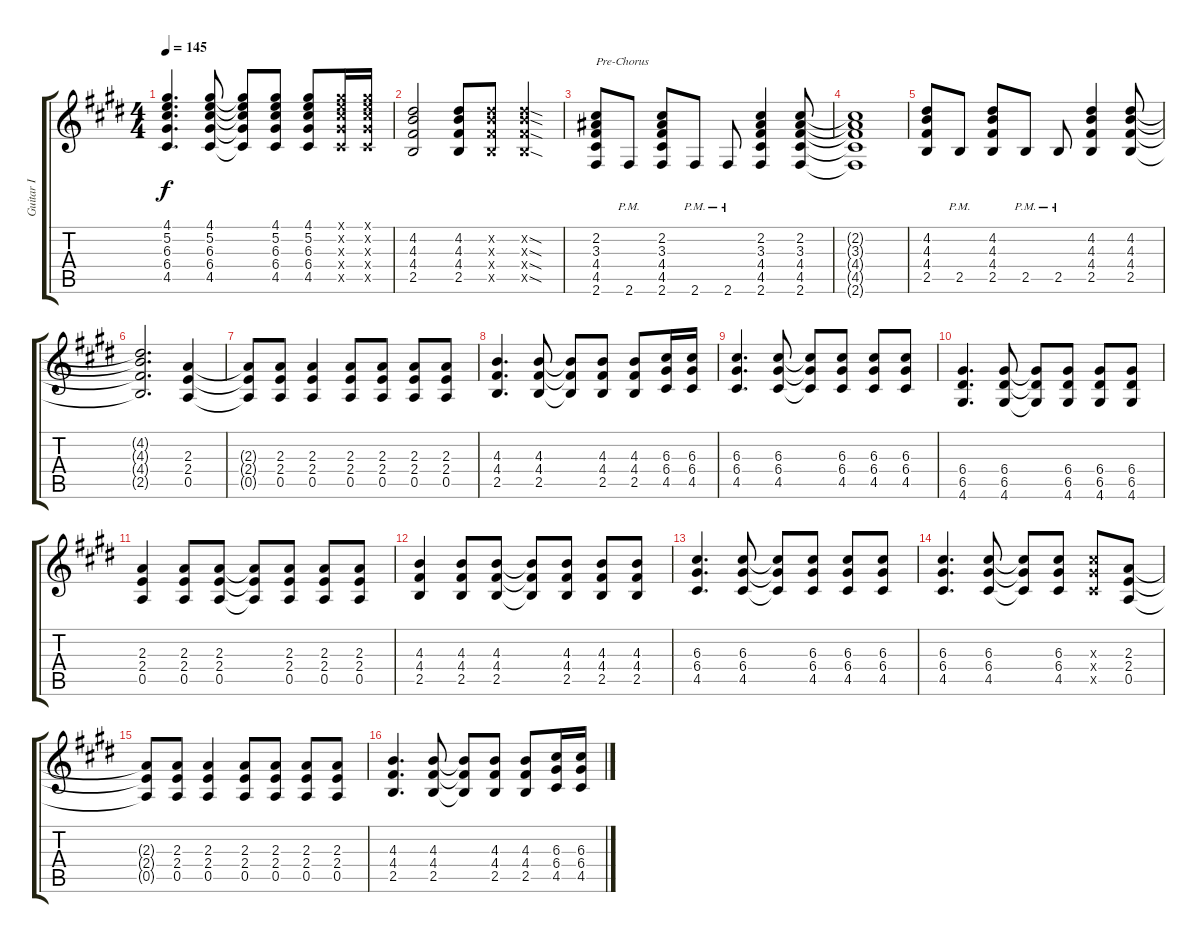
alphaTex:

\track ("Guitar I" "Guitar I") {instrument overdrivenguitar}
\staff {score tabs}
\tuning (E4 B3 G3 D3 A2 E2) {hide}
\ts (4 4)
\tempo 145
\clef g2
\ks e
(4.1 5.2 6.3 6.4 4.5).4{d dy f instrument overdrivenguitar} (4.1 5.2 6.3 6.4 4.5).8 (4.1{t} 5.2{t} 6.3{t} 6.4{t} 4.5{t}).8 (4.1 5.2 6.3 6.4 4.5).8 (4.1 5.2 6.3 6.4 4.5).8 (4.1{x} 5.2{x} 6.3{x} 6.4{x} 4.5{x}).16 (4.1{x} 5.2{x} 6.3{x} 6.4{x} 4.5{x}).16 |
(4.2 4.3 4.4 2.5).2 (4.2 4.3 4.4 2.5).8 (4.2{x} 4.3{x} 4.4{x} 2.5{x}).8 (4.2{sod x} 4.3{sod x} 4.4{sod x} 2.5{sod x}).4 |
(2.2 3.3 4.4 4.5 2.6).8{txt "Pre-Chorus"} 2.6{pm}.8 (2.2 3.3 4.4 4.5 2.6).8 2.6{pm}.8 2.6{pm}.8 (2.2 3.3 4.4 4.5 2.6).4 (2.2 3.3 4.4 4.5 2.6).8 |
(2.2{t} 3.3{t} 4.4{t} 4.5{t} 2.6{t}).1 |
(4.2 4.3 4.4 2.5).8 2.5{pm}.8 (4.2 4.3 4.4 2.5).8 2.5{pm}.8 2.5{pm}.8 (4.2 4.3 4.4 2.5).4 (4.2 4.3 4.4 2.5).8 |
(4.2{t} 4.3{t} 4.4{t} 2.5{t}).2{d} (2.3 2.4 0.5).4 |
(2.3{t} 2.4{t} 0.5{t}).8 (2.3 2.4 0.5).8 (2.3 2.4 0.5).4 (2.3 2.4 0.5).8 (2.3 2.4 0.5).8 (2.3 2.4 0.5).8 (2.3 2.4 0.5).8 |
(4.3 4.4 2.5).4{d} (4.3 4.4 2.5).8 (4.3{t} 4.4{t} 2.5{t}).8 (4.3 4.4 2.5).8 (4.3 4.4 2.5).8 (6.3 6.4 4.5).16 (6.3 6.4 4.5).16 |
(6.3 6.4 4.5).4{d} (6.3 6.4 4.5).8 (6.3{t} 6.4{t} 4.5{t}).8 (6.3 6.4 4.5).8 (6.3 6.4 4.5).8 (6.3 6.4 4.5).8 |
(6.4 6.5 4.6).4{d} (6.4 6.5 4.6).8 (6.4{t} 6.5{t} 4.6{t}).8 (6.4 6.5 4.6).8 (6.4 6.5 4.6).8 (6.4 6.5 4.6).8 |
(2.3 2.4 0.5).4 (2.3 2.4 0.5).8 (2.3 2.4 0.5).8 (2.3{t} 2.4{t} 0.5{t}).8 (2.3 2.4 0.5).8 (2.3 2.4 0.5).8 (2.3 2.4 0.5).8 |
(4.3 4.4 2.5).4 (4.3 4.4 2.5).8 (4.3 4.4 2.5).8 (4.3{t} 4.4{t} 2.5{t}).8 (4.3 4.4 2.5).8 (4.3 4.4 2.5).8 (4.3 4.4 2.5).8 |
(6.3 6.4 4.5).4{d} (6.3 6.4 4.5).8 (6.3{t} 6.4{t} 4.5{t}).8 (6.3 6.4 4.5).8 (6.3 6.4 4.5).8 (6.3 6.4 4.5).8 |
(6.3 6.4 4.5).4{d} (6.3 6.4 4.5).8 (6.3{t} 6.4{t} 4.5{t}).8 (6.3 6.4 4.5).8 (6.3{x} 6.4{x} 4.5{x}).8 (2.3 2.4 0.5).8 |
(2.3{t} 2.4{t} 0.5{t}).8 (2.3 2.4 0.5).8 (2.3 2.4 0.5).4 (2.3 2.4 0.5).8 (2.3 2.4 0.5).8 (2.3 2.4 0.5).8 (2.3 2.4 0.5).8 |
(4.3 4.4 2.5).4{d} (4.3 4.4 2.5).8 (4.3{t} 4.4{t} 2.5{t}).8 (4.3 4.4 2.5).8 (4.3 4.4 2.5).8 (6.3 6.4 4.5).16 (6.3 6.4 4.5).16
